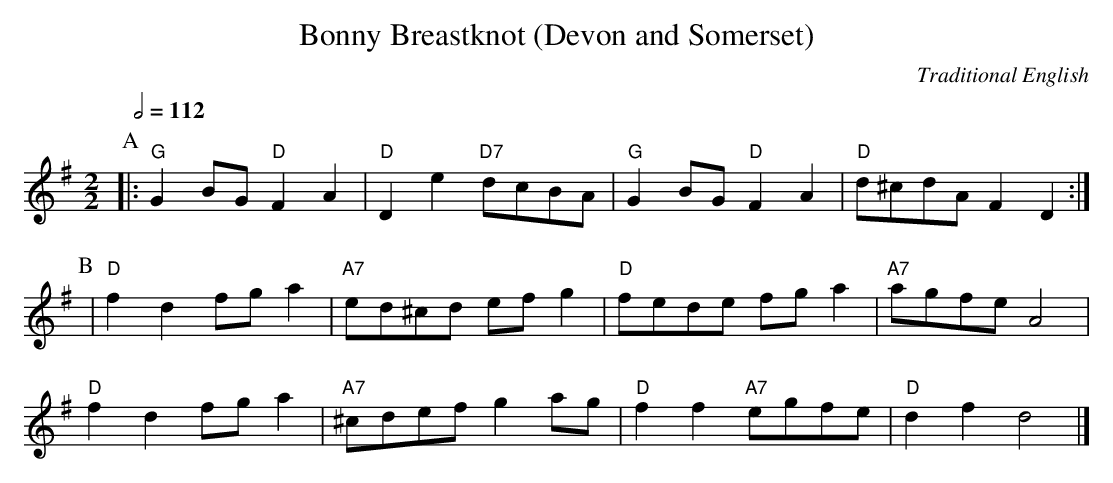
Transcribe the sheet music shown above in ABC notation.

X:1
T:Bonny Breastknot (Devon and Somerset)
C:Traditional English
M:2/2
L:1/4
Q:1/2=112
K:G
P:A
|: "G"GB/G/ "D"FA | "D"De "D7"d/c/B/A/ | "G"GB/G/ "D"FA | "D"d/^c/d/A/ FD :|
P:B
| "D"fd f/g/a | "A7"e/d/^c/d/ e/f/g | "D"f/e/d/e/ f/g/a | "A7"a/g/f/e/ A2 |
"D"fd f/g/a | "A7"^c/d/e/f/ ga/g/ | "D"ff "A7"e/g/f/e/ | "D"df d2 |]
